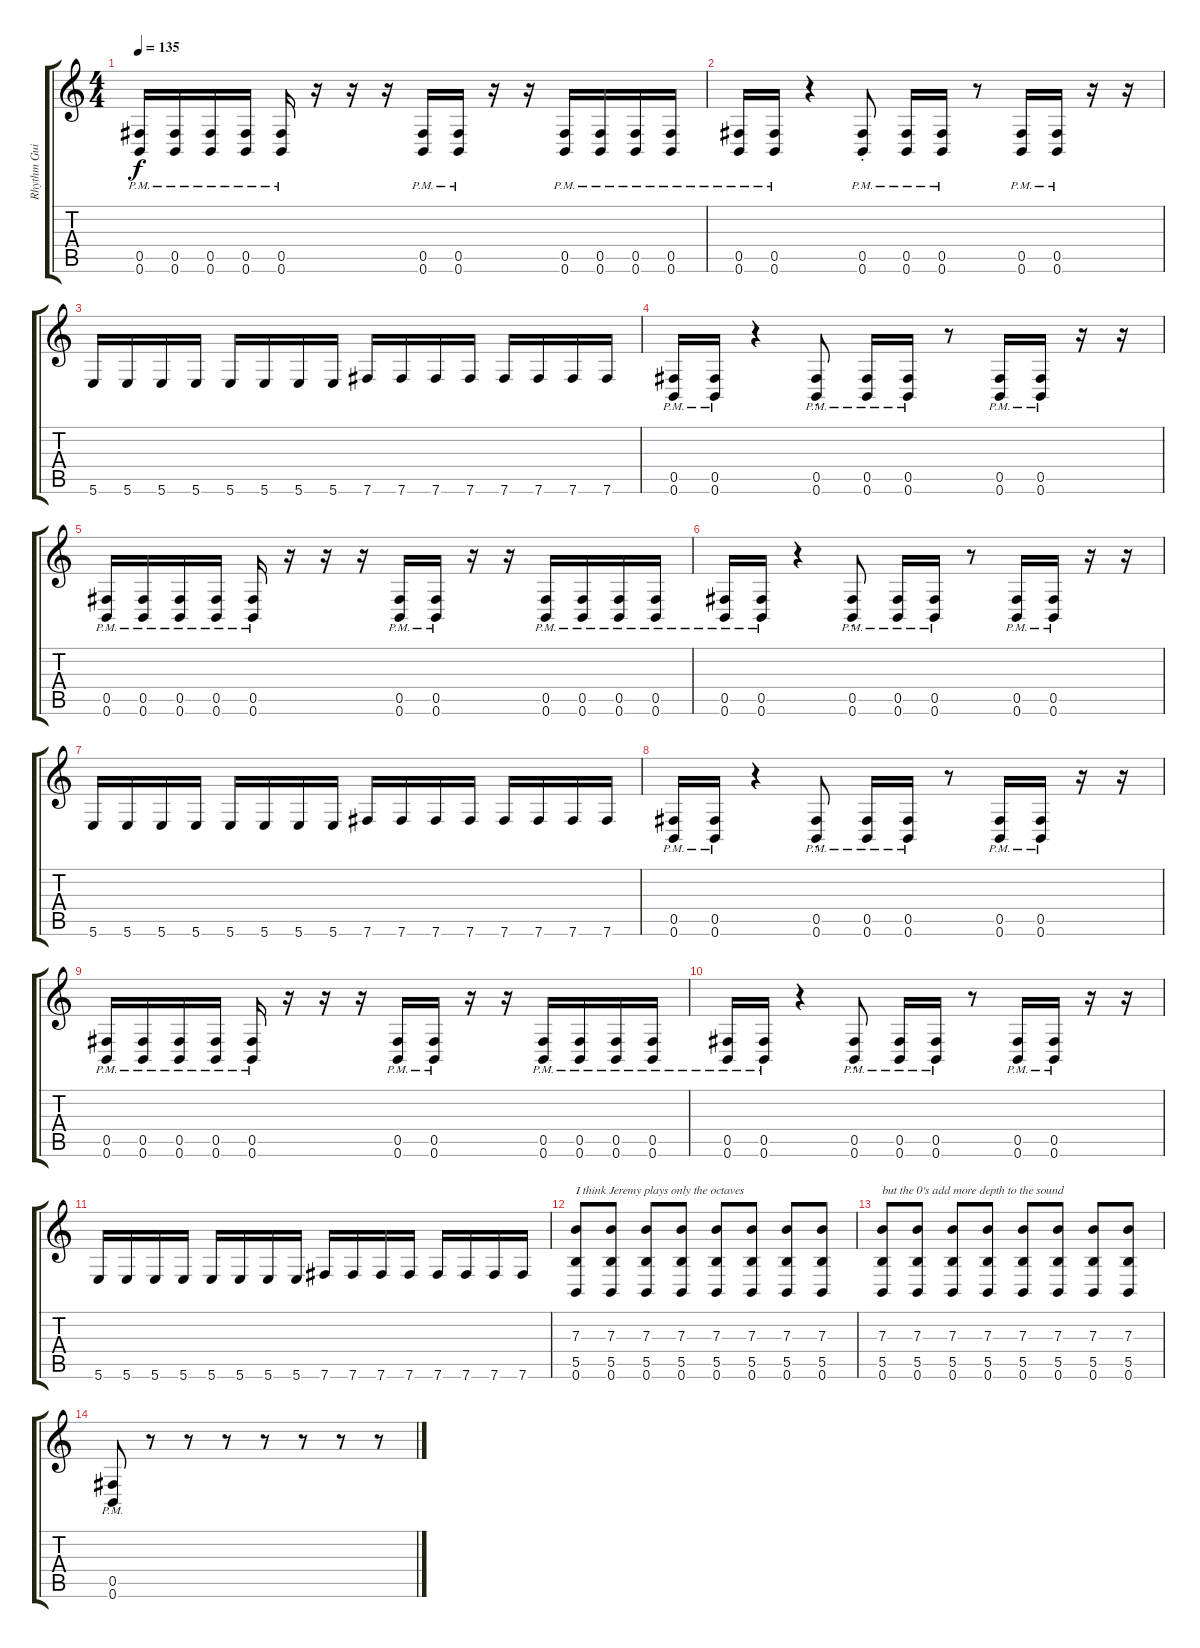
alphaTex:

\track ("Rhythm Guitar (Jeremy)" "Rhythm Gui") {instrument distortionguitar}
\staff {score tabs}
\tuning (Db4 Ab3 E3 B2 Gb2 B1) {hide}
\ts (4 4)
\tempo 135
\clef g2
\ks c
(0.5{pm} 0.6{pm}).16{dy f} (0.5{pm} 0.6{pm}).16 (0.5{pm} 0.6{pm}).16 (0.5{pm} 0.6{pm}).16 (0.5{pm} 0.6{pm}).16 r.16 r.16 r.16 (0.5{pm} 0.6{pm}).16 (0.5{pm} 0.6{pm}).16 r.16 r.16 (0.5{pm} 0.6{pm}).16 (0.5{pm} 0.6{pm}).16 (0.5{pm} 0.6{pm}).16 (0.5{pm} 0.6{pm}).16 |
(0.5{pm} 0.6{pm}).16 (0.5{pm} 0.6{pm}).16 r.4 (0.5{pm st} 0.6{pm st}).8 (0.5{pm} 0.6{pm}).16 (0.5{pm} 0.6{pm}).16 r.8 (0.5{pm} 0.6{pm}).16 (0.5{pm} 0.6{pm}).16 r.16 r.16 |
5.6.16 5.6.16 5.6.16 5.6.16 5.6.16 5.6.16 5.6.16 5.6.16 7.6.16 7.6.16 7.6.16 7.6.16 7.6.16 7.6.16 7.6.16 7.6.16 |
(0.5{pm} 0.6{pm}).16 (0.5{pm} 0.6{pm}).16 r.4 (0.5{pm st} 0.6{pm st}).8 (0.5{pm} 0.6{pm}).16 (0.5{pm} 0.6{pm}).16 r.8 (0.5{pm} 0.6{pm}).16 (0.5{pm} 0.6{pm}).16 r.16 r.16 |
(0.5{pm} 0.6{pm}).16 (0.5{pm} 0.6{pm}).16 (0.5{pm} 0.6{pm}).16 (0.5{pm} 0.6{pm}).16 (0.5{pm} 0.6{pm}).16 r.16 r.16 r.16 (0.5{pm} 0.6{pm}).16 (0.5{pm} 0.6{pm}).16 r.16 r.16 (0.5{pm} 0.6{pm}).16 (0.5{pm} 0.6{pm}).16 (0.5{pm} 0.6{pm}).16 (0.5{pm} 0.6{pm}).16 |
(0.5{pm} 0.6{pm}).16 (0.5{pm} 0.6{pm}).16 r.4 (0.5{pm st} 0.6{pm st}).8 (0.5{pm} 0.6{pm}).16 (0.5{pm} 0.6{pm}).16 r.8 (0.5{pm} 0.6{pm}).16 (0.5{pm} 0.6{pm}).16 r.16 r.16 |
5.6.16 5.6.16 5.6.16 5.6.16 5.6.16 5.6.16 5.6.16 5.6.16 7.6.16 7.6.16 7.6.16 7.6.16 7.6.16 7.6.16 7.6.16 7.6.16 |
(0.5{pm} 0.6{pm}).16 (0.5{pm} 0.6{pm}).16 r.4 (0.5{pm st} 0.6{pm st}).8 (0.5{pm} 0.6{pm}).16 (0.5{pm} 0.6{pm}).16 r.8 (0.5{pm} 0.6{pm}).16 (0.5{pm} 0.6{pm}).16 r.16 r.16 |
(0.5{pm} 0.6{pm}).16 (0.5{pm} 0.6{pm}).16 (0.5{pm} 0.6{pm}).16 (0.5{pm} 0.6{pm}).16 (0.5{pm} 0.6{pm}).16 r.16 r.16 r.16 (0.5{pm} 0.6{pm}).16 (0.5{pm} 0.6{pm}).16 r.16 r.16 (0.5{pm} 0.6{pm}).16 (0.5{pm} 0.6{pm}).16 (0.5{pm} 0.6{pm}).16 (0.5{pm} 0.6{pm}).16 |
(0.5{pm} 0.6{pm}).16 (0.5{pm} 0.6{pm}).16 r.4 (0.5{pm st} 0.6{pm st}).8 (0.5{pm} 0.6{pm}).16 (0.5{pm} 0.6{pm}).16 r.8 (0.5{pm} 0.6{pm}).16 (0.5{pm} 0.6{pm}).16 r.16 r.16 |
5.6.16 5.6.16 5.6.16 5.6.16 5.6.16 5.6.16 5.6.16 5.6.16 7.6.16 7.6.16 7.6.16 7.6.16 7.6.16 7.6.16 7.6.16 7.6.16 |
(7.3 5.5 0.6).8{txt "I think Jeremy plays only the octaves"} (7.3 5.5 0.6).8 (7.3 5.5 0.6).8 (7.3 5.5 0.6).8 (7.3 5.5 0.6).8 (7.3 5.5 0.6).8 (7.3 5.5 0.6).8 (7.3 5.5 0.6).8 |
(7.3 5.5 0.6).8{txt "but the 0's add more depth to the sound"} (7.3 5.5 0.6).8 (7.3 5.5 0.6).8 (7.3 5.5 0.6).8 (7.3 5.5 0.6).8 (7.3 5.5 0.6).8 (7.3 5.5 0.6).8 (7.3 5.5 0.6).8 |
(0.5{pm} 0.6{pm}).8 r.8 r.8 r.8 r.8 r.8 r.8 r.8
